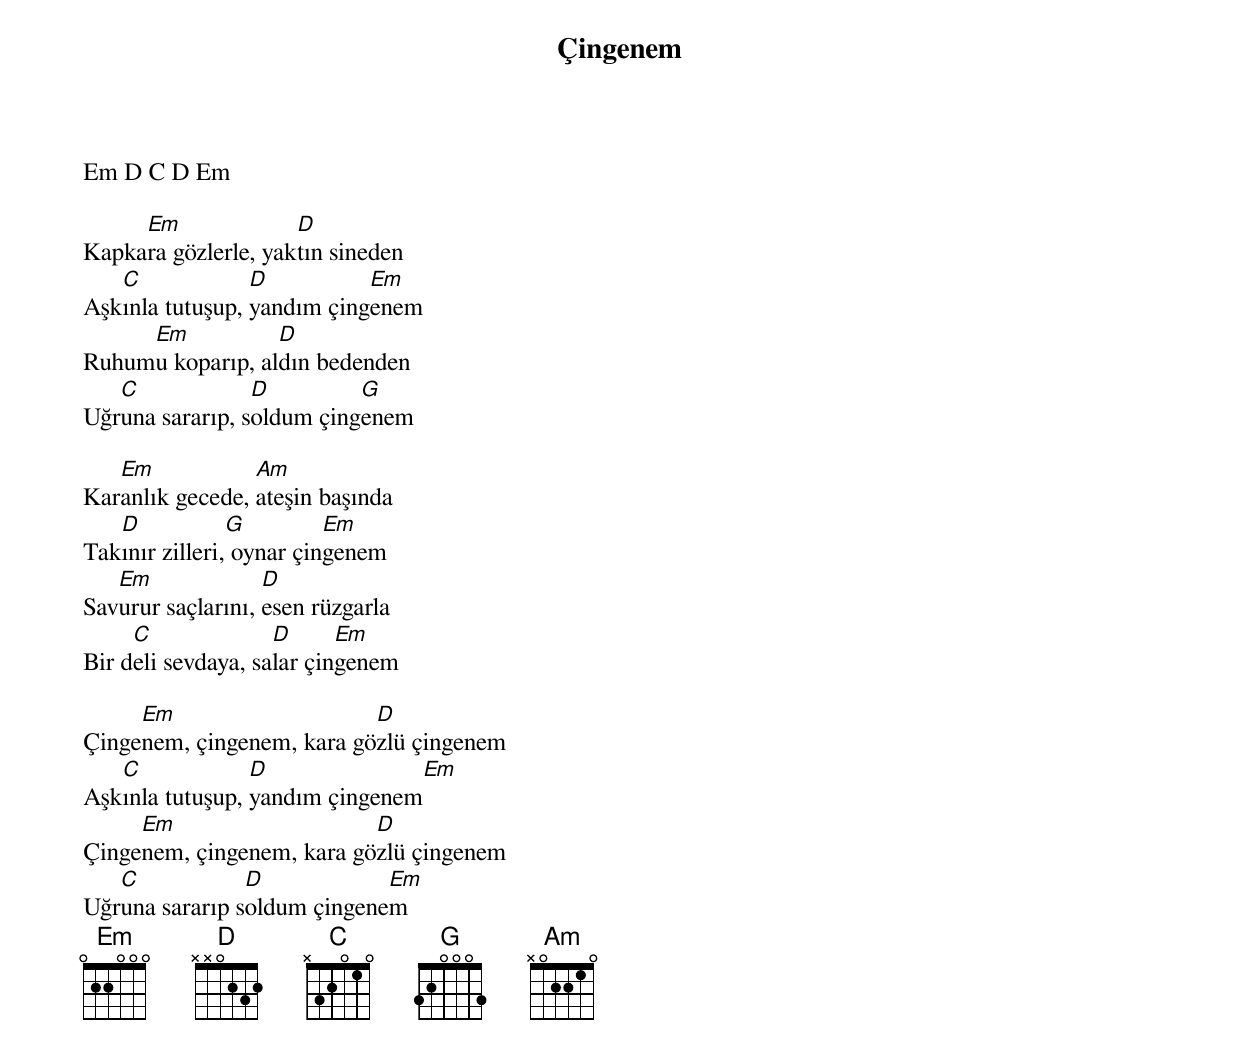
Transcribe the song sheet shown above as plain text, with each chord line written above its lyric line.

{title: Çingenem}
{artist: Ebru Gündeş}

Em D C D Em

     Em              D
Kapkara gözlerle, yaktın sineden
   C             D          Em
Aşkınla tutuşup, yandım çingenem
     Em           D
Ruhumu koparıp, aldın bedenden
   C             D         G
Uğruna sararıp, soldum çingenem

   Em            Am
Karanlık gecede, ateşin başında
   D            G         Em
Takınır zilleri, oynar çingenem
   Em              D
Savurur saçlarını, esen rüzgarla
     C              D      Em
Bir deli sevdaya, salar çingenem

     Em                    D
Çingenem, çingenem, kara gözlü çingenem
   C             D              Em
Aşkınla tutuşup, yandım çingenem
     Em                    D
Çingenem, çingenem, kara gözlü çingenem
   C            D            Em
Uğruna sararıp soldum çingenem
